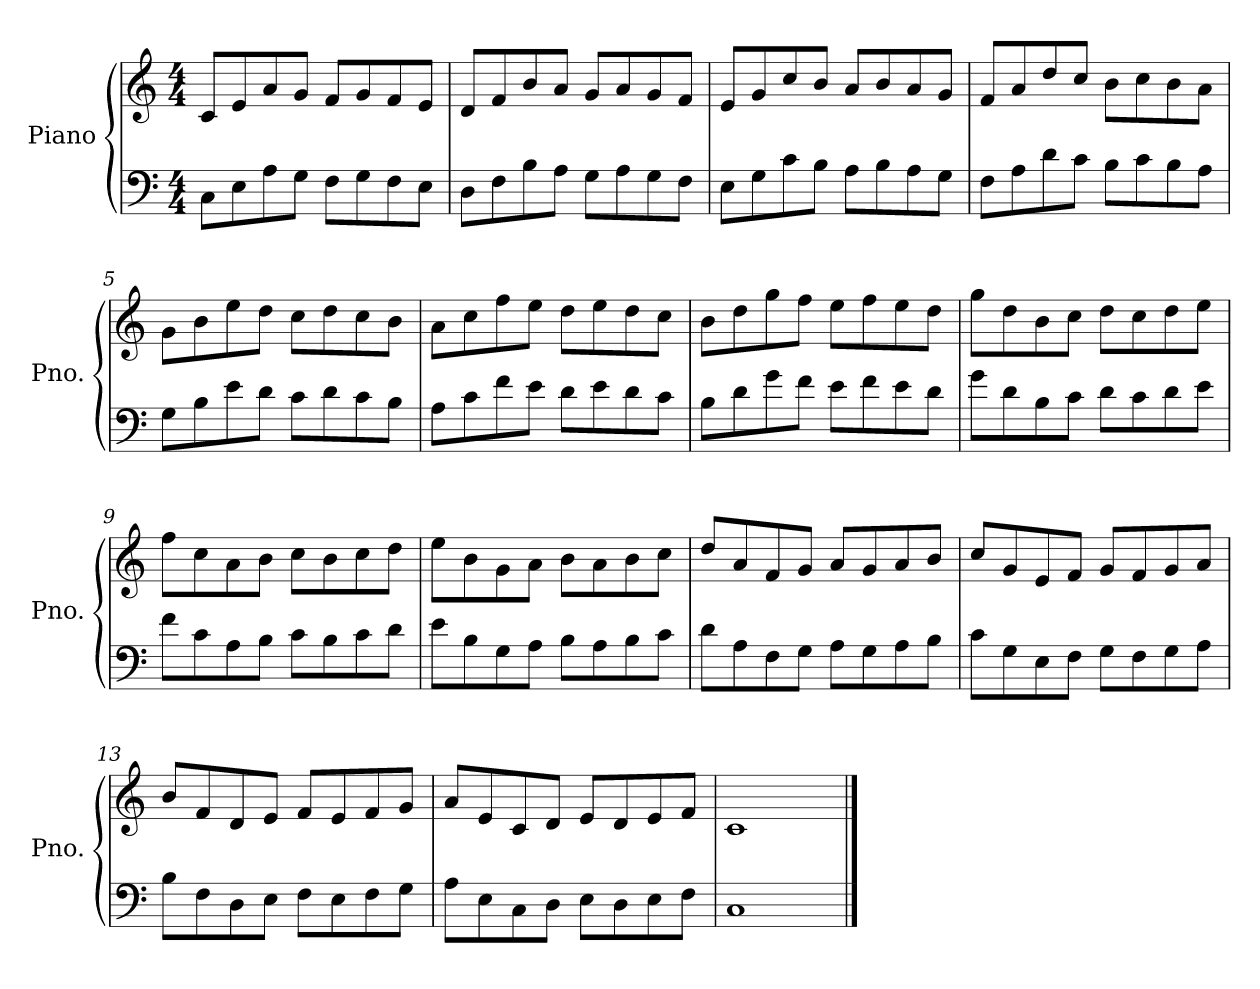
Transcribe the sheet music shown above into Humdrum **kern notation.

**kern	**kern
*part1	*part1
*staff2	*staff1
*I"Piano	*
*I'Pno.	*
*clefF4	*clefG2
*k[]	*k[]
*M4/4	*M4/4
=1	=1
8C\L	8c/L
8E\	8e/
8A\	8a/
8G\J	8g/J
8F\L	8f/L
8G\	8g/
8F\	8f/
8E\J	8e/J
=2	=2
8D\L	8d/L
8F\	8f/
8B\	8b/
8A\J	8a/J
8G\L	8g/L
8A\	8a/
8G\	8g/
8F\J	8f/J
=3	=3
8E\L	8e/L
8G\	8g/
8c\	8cc/
8B\J	8b/J
8A\L	8a/L
8B\	8b/
8A\	8a/
8G\J	8g/J
=4	=4
8F\L	8f/L
8A\	8a/
8d\	8dd/
8c\J	8cc/J
8B\L	8b\L
8c\	8cc\
8B\	8b\
8A\J	8a\J
=5	=5
8G\L	8g\L
8B\	8b\
8e\	8ee\
8d\J	8dd\J
8c\L	8cc\L
8d\	8dd\
8c\	8cc\
8B\J	8b\J
!!LO:LB:g=z
=6	=6
8A\L	8a\L
8c\	8cc\
8f\	8ff\
8e\J	8ee\J
8d\L	8dd\L
8e\	8ee\
8d\	8dd\
8c\J	8cc\J
=7	=7
8B\L	8b\L
8d\	8dd\
8g\	8gg\
8f\J	8ff\J
8e\L	8ee\L
8f\	8ff\
8e\	8ee\
8d\J	8dd\J
=8	=8
8g<\L	8gg\L
8d<\	8dd\
8B<\	8b\
8c\J	8cc\J
8d\L	8dd\L
8c\	8cc\
8d\	8dd\
8e\J	8ee\J
=9	=9
8f\L	8ff\L
8c\	8cc\
8A\	8a\
8B\J	8b\J
8c\L	8cc\L
8B\	8b\
8c\	8cc\
8d\J	8dd\J
!!LO:LB:g=z
=10	=10
8e\L	8ee\L
8B\	8b\
8G\	8g\
8A\J	8a\J
8B\L	8b\L
8A\	8a\
8B\	8b\
8c\J	8cc\J
=11	=11
8d\L	8dd/L
8A\	8a/
8F\	8f/
8G\J	8g/J
8A\L	8a/L
8G\	8g/
8A\	8a/
8B\J	8b/J
=12	=12
8c\L	8cc/L
8G\	8g/
8E\	8e/
8F\J	8f/J
8G\L	8g/L
8F\	8f/
8G\	8g/
8A\J	8a/J
=13	=13
8B\L	8b/L
8F\	8f/
8D\	8d/
8E\J	8e/J
8F\L	8f/L
8E\	8e/
8F\	8f/
8G\J	8g/J
=14	=14
8A\L	8a/L
8E\	8e/
8C\	8c/
8D\J	8d/J
8E\L	8e/L
8D\	8d/
8E\	8e/
8F\J	8f/J
=15	=15
1C	1c
==	==
*-	*-
